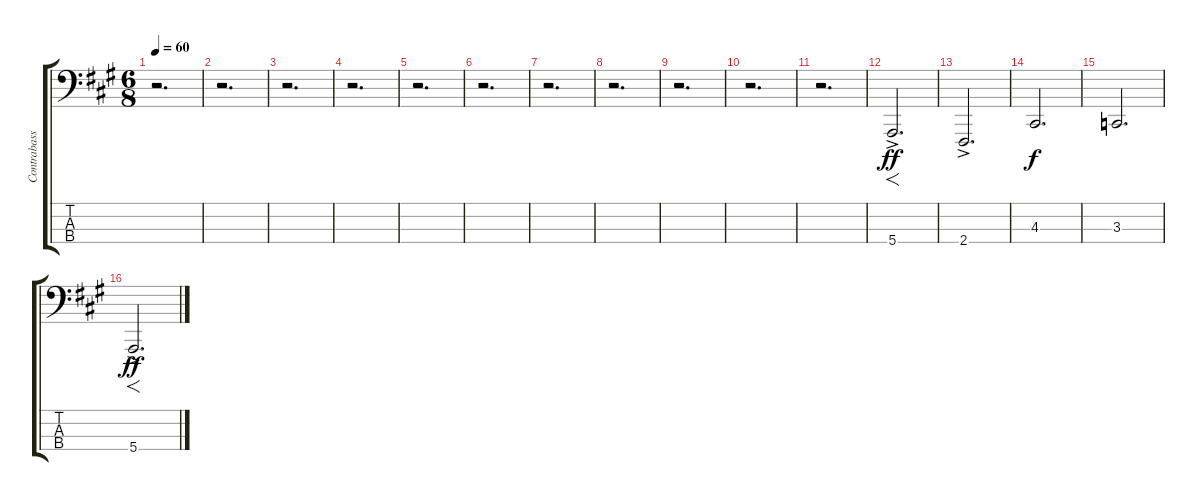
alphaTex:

\track ("Contrabass" "Contrabass") {instrument stringensemble1}
\staff {score tabs}
\tuning (G2 D2 A1 E1) {hide}
\ts (6 8)
\tempo 60
\clef f4
\ks f#minor
r.2{d dy ff instrument stringensemble1} |
r.2{d} |
r.2{d} |
r.2{d} |
r.2{d} |
r.2{d} |
r.2{d} |
r.2{d} |
r.2{d} |
r.2{d} |
r.2{d} |
5.4{ac}.2{f d} |
2.4{ac}.2{d} |
4.3.2{d dy f} |
3.3.2{d} |
5.4{ac}.2{f d dy ff}
